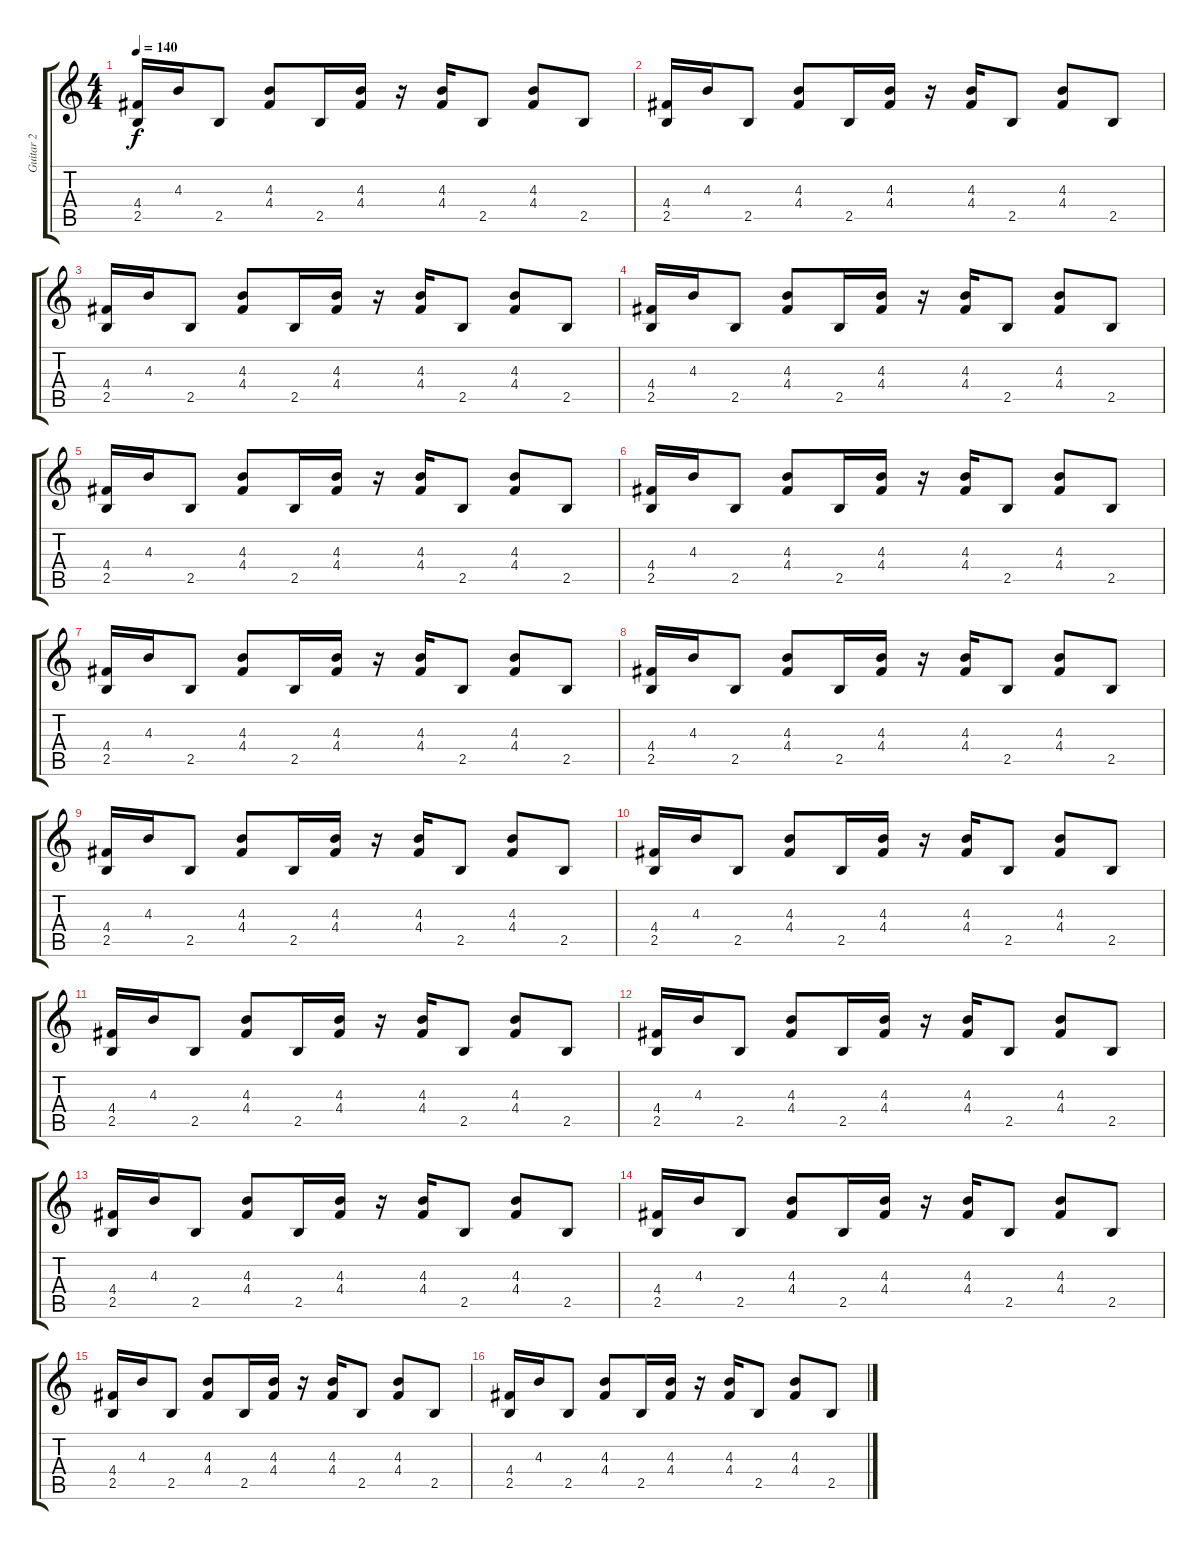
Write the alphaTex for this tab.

\track ("Guitar 2" "Guitar 2") {instrument distortionguitar}
\staff {score tabs}
\tuning (E4 B3 G3 D3 A2 E2) {hide}
\ts (4 4)
\tempo 140
\clef g2
\ks c
(4.4 2.5).16{dy f} 4.3.16 2.5.8 (4.3 4.4).8 2.5.16 (4.3 4.4).16 r.16 (4.3 4.4).16 2.5.8 (4.3 4.4).8 2.5.8 |
(4.4 2.5).16 4.3.16 2.5.8 (4.3 4.4).8 2.5.16 (4.3 4.4).16 r.16 (4.3 4.4).16 2.5.8 (4.3 4.4).8 2.5.8 |
(4.4 2.5).16 4.3.16 2.5.8 (4.3 4.4).8 2.5.16 (4.3 4.4).16 r.16 (4.3 4.4).16 2.5.8 (4.3 4.4).8 2.5.8 |
(4.4 2.5).16 4.3.16 2.5.8 (4.3 4.4).8 2.5.16 (4.3 4.4).16 r.16 (4.3 4.4).16 2.5.8 (4.3 4.4).8 2.5.8 |
(4.4 2.5).16 4.3.16 2.5.8 (4.3 4.4).8 2.5.16 (4.3 4.4).16 r.16 (4.3 4.4).16 2.5.8 (4.3 4.4).8 2.5.8 |
(4.4 2.5).16 4.3.16 2.5.8 (4.3 4.4).8 2.5.16 (4.3 4.4).16 r.16 (4.3 4.4).16 2.5.8 (4.3 4.4).8 2.5.8 |
(4.4 2.5).16 4.3.16 2.5.8 (4.3 4.4).8 2.5.16 (4.3 4.4).16 r.16 (4.3 4.4).16 2.5.8 (4.3 4.4).8 2.5.8 |
(4.4 2.5).16 4.3.16 2.5.8 (4.3 4.4).8 2.5.16 (4.3 4.4).16 r.16 (4.3 4.4).16 2.5.8 (4.3 4.4).8 2.5.8 |
(4.4 2.5).16 4.3.16 2.5.8 (4.3 4.4).8 2.5.16 (4.3 4.4).16 r.16 (4.3 4.4).16 2.5.8 (4.3 4.4).8 2.5.8 |
(4.4 2.5).16 4.3.16 2.5.8 (4.3 4.4).8 2.5.16 (4.3 4.4).16 r.16 (4.3 4.4).16 2.5.8 (4.3 4.4).8 2.5.8 |
(4.4 2.5).16 4.3.16 2.5.8 (4.3 4.4).8 2.5.16 (4.3 4.4).16 r.16 (4.3 4.4).16 2.5.8 (4.3 4.4).8 2.5.8 |
(4.4 2.5).16 4.3.16 2.5.8 (4.3 4.4).8 2.5.16 (4.3 4.4).16 r.16 (4.3 4.4).16 2.5.8 (4.3 4.4).8 2.5.8 |
(4.4 2.5).16 4.3.16 2.5.8 (4.3 4.4).8 2.5.16 (4.3 4.4).16 r.16 (4.3 4.4).16 2.5.8 (4.3 4.4).8 2.5.8 |
(4.4 2.5).16 4.3.16 2.5.8 (4.3 4.4).8 2.5.16 (4.3 4.4).16 r.16 (4.3 4.4).16 2.5.8 (4.3 4.4).8 2.5.8 |
(4.4 2.5).16 4.3.16 2.5.8 (4.3 4.4).8 2.5.16 (4.3 4.4).16 r.16 (4.3 4.4).16 2.5.8 (4.3 4.4).8 2.5.8 |
(4.4 2.5).16 4.3.16 2.5.8 (4.3 4.4).8 2.5.16 (4.3 4.4).16 r.16 (4.3 4.4).16 2.5.8 (4.3 4.4).8 2.5.8
